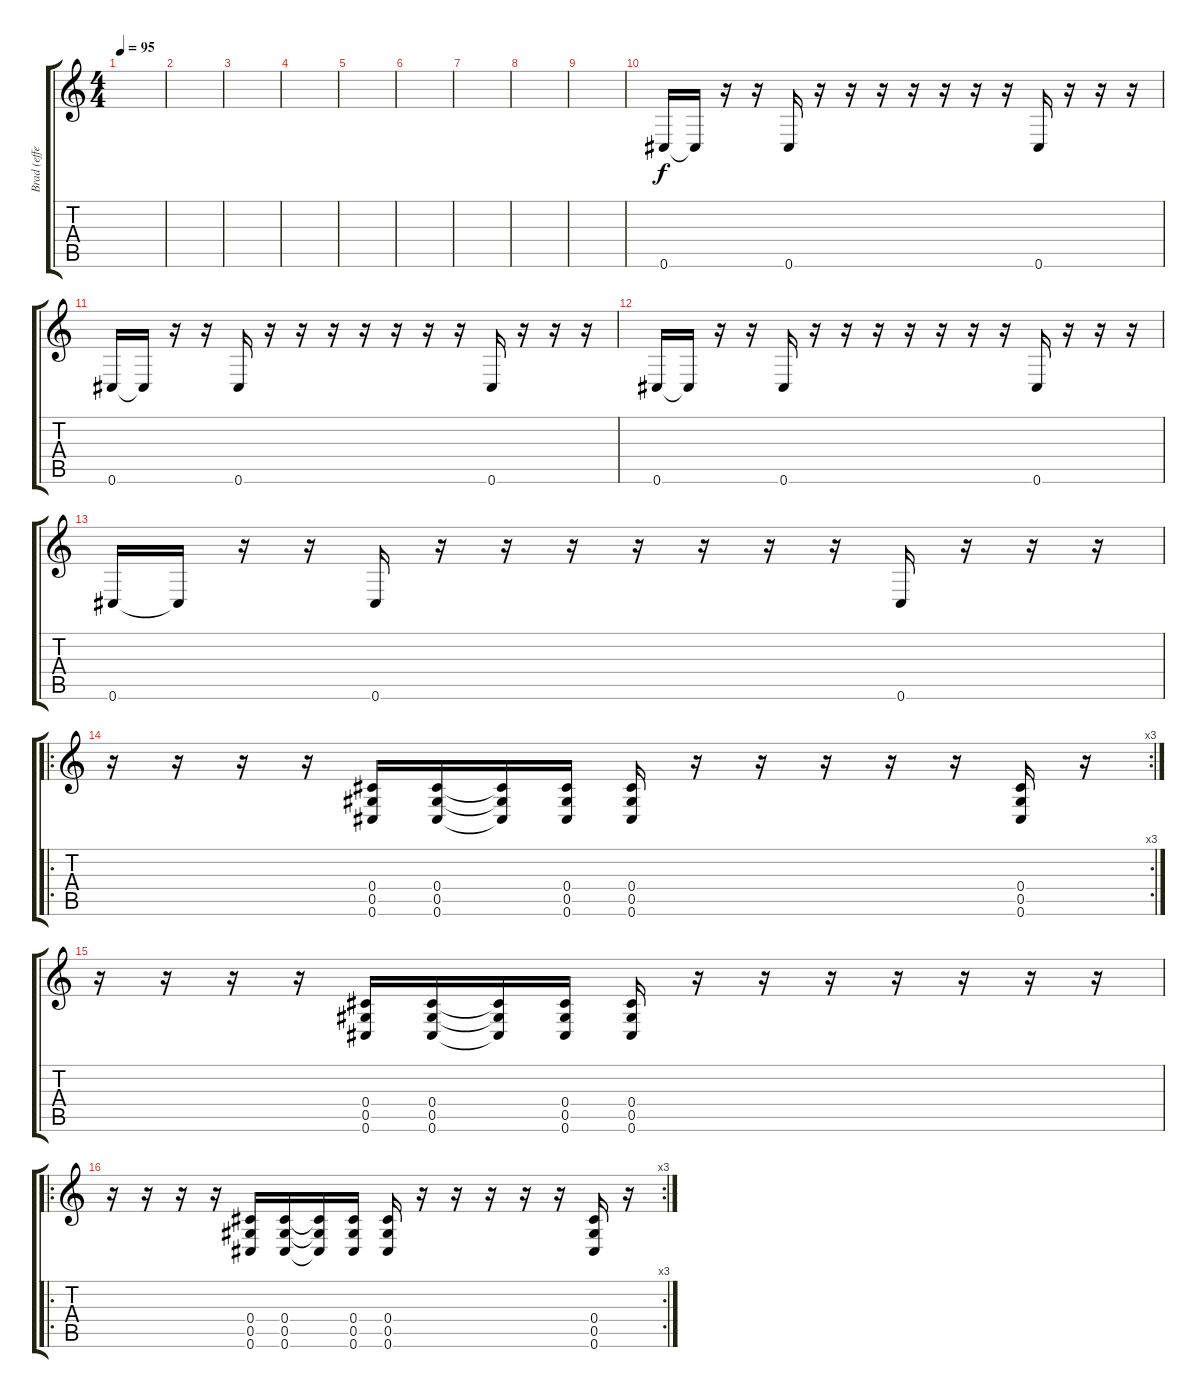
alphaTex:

\track ("Brad (effect 2)" "Brad (effe") {instrument electricguitarmuted}
\staff {score tabs}
\tuning (Eb4 Bb3 Gb3 Db3 Ab2 Db2) {hide}
\ts (4 4)
\tempo 95
\clef g2
\ks c
|
|
|
|
|
|
|
|
|
0.6.16 0.6{t}.16 r.16 r.16 0.6.16 r.16 r.16 r.16 r.16 r.16 r.16 r.16 0.6.16 r.16 r.16 r.16 |
0.6.16 0.6{t}.16 r.16 r.16 0.6.16 r.16 r.16 r.16 r.16 r.16 r.16 r.16 0.6.16 r.16 r.16 r.16 |
0.6.16 0.6{t}.16 r.16 r.16 0.6.16 r.16 r.16 r.16 r.16 r.16 r.16 r.16 0.6.16 r.16 r.16 r.16 |
0.6.16 0.6{t}.16 r.16 r.16 0.6.16 r.16 r.16 r.16 r.16 r.16 r.16 r.16 0.6.16 r.16 r.16 r.16 |
\ro
\rc 3
r.16 r.16 r.16 r.16 (0.4 0.5 0.6).16 (0.4 0.5 0.6).16 (0.4{t} 0.5{t} 0.6{t}).16 (0.4 0.5 0.6).16 (0.4 0.5 0.6).16 r.16 r.16 r.16 r.16 r.16 (0.4 0.5 0.6).16 r.16 |
r.16 r.16 r.16 r.16 (0.4 0.5 0.6).16 (0.4 0.5 0.6).16 (0.4{t} 0.5{t} 0.6{t}).16 (0.4 0.5 0.6).16 (0.4 0.5 0.6).16 r.16 r.16 r.16 r.16 r.16 r.16 r.16 |
\ro
\rc 3
r.16 r.16 r.16 r.16 (0.4 0.5 0.6).16 (0.4 0.5 0.6).16 (0.4{t} 0.5{t} 0.6{t}).16 (0.4 0.5 0.6).16 (0.4 0.5 0.6).16 r.16 r.16 r.16 r.16 r.16 (0.4 0.5 0.6).16 r.16
